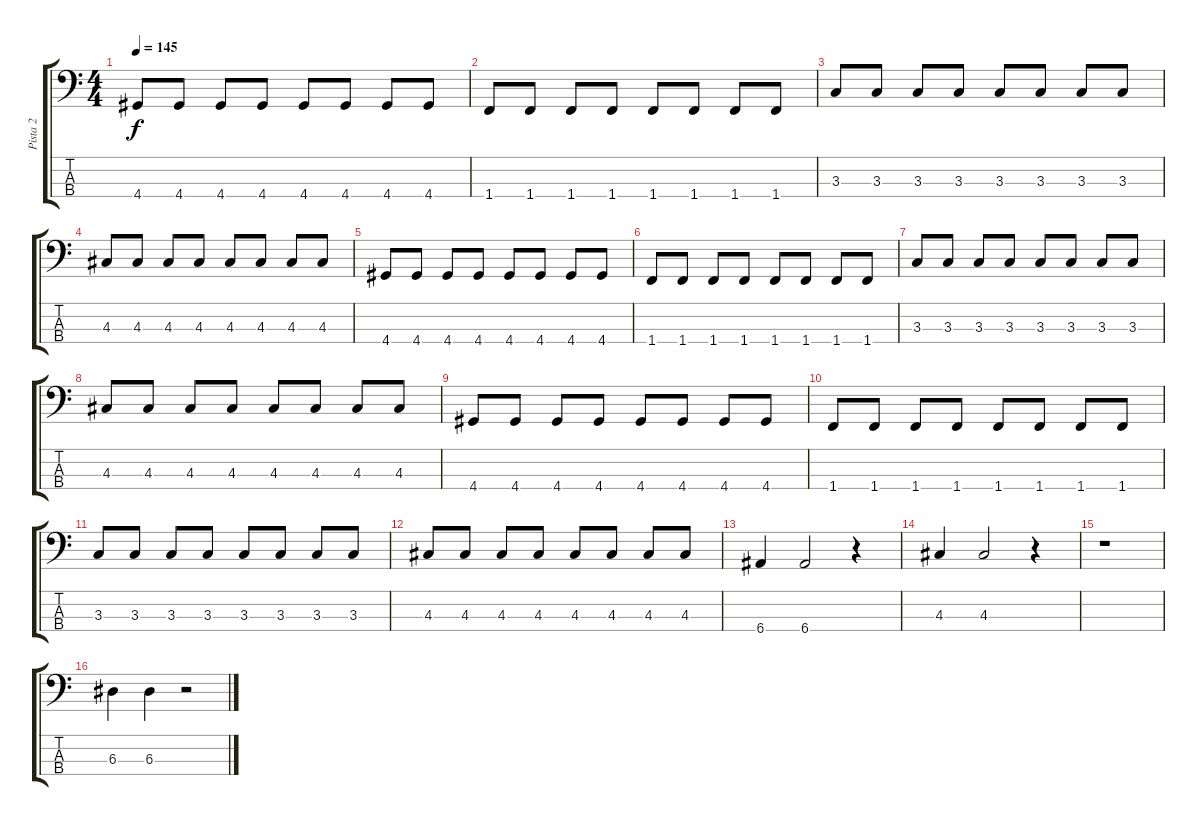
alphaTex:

\track ("Pista 2" "Pista 2") {instrument electricbasspick}
\staff {score tabs}
\tuning (G2 D2 A1 E1) {hide}
\ts (4 4)
\tempo 145
\clef f4
\ks c
4.4.8{dy f} 4.4.8 4.4.8 4.4.8 4.4.8 4.4.8 4.4.8 4.4.8 |
1.4.8 1.4.8 1.4.8 1.4.8 1.4.8 1.4.8 1.4.8 1.4.8 |
3.3.8 3.3.8 3.3.8 3.3.8 3.3.8 3.3.8 3.3.8 3.3.8 |
4.3.8 4.3.8 4.3.8 4.3.8 4.3.8 4.3.8 4.3.8 4.3.8 |
4.4.8 4.4.8 4.4.8 4.4.8 4.4.8 4.4.8 4.4.8 4.4.8 |
1.4.8 1.4.8 1.4.8 1.4.8 1.4.8 1.4.8 1.4.8 1.4.8 |
3.3.8 3.3.8 3.3.8 3.3.8 3.3.8 3.3.8 3.3.8 3.3.8 |
4.3.8 4.3.8 4.3.8 4.3.8 4.3.8 4.3.8 4.3.8 4.3.8 |
4.4.8 4.4.8 4.4.8 4.4.8 4.4.8 4.4.8 4.4.8 4.4.8 |
1.4.8 1.4.8 1.4.8 1.4.8 1.4.8 1.4.8 1.4.8 1.4.8 |
3.3.8 3.3.8 3.3.8 3.3.8 3.3.8 3.3.8 3.3.8 3.3.8 |
4.3.8 4.3.8 4.3.8 4.3.8 4.3.8 4.3.8 4.3.8 4.3.8 |
6.4.4 6.4.2 r.4 |
4.3.4 4.3.2 r.4 |
r.1 |
6.3.4 6.3.4 r.2
